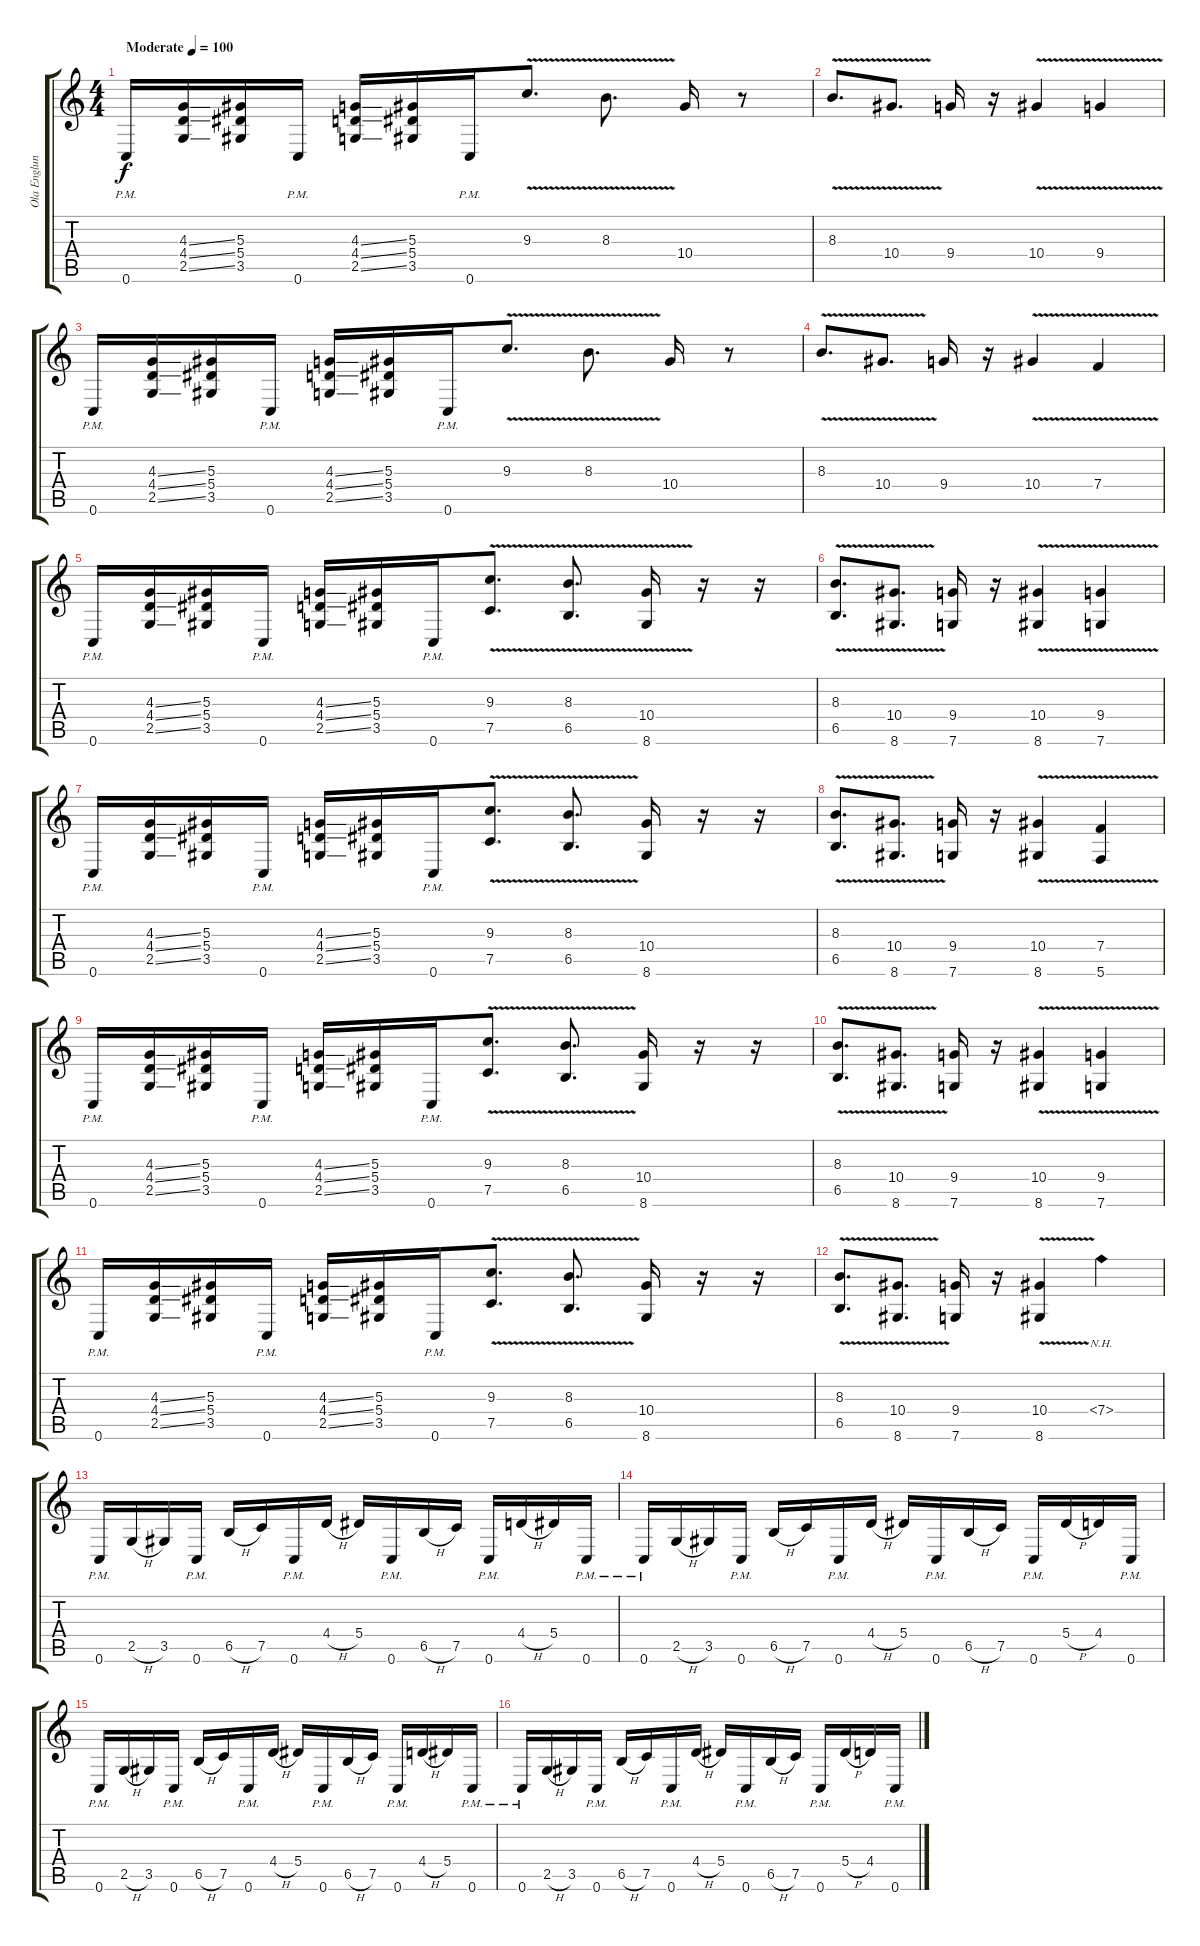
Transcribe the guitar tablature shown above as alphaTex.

\track ("Ola Englund" "Ola Englun") {instrument distortionguitar}
\staff {score tabs}
\tuning (C4 G3 Eb3 Bb2 F2 C2) {hide}
\ts (4 4)
\tempo (100 "Moderate")
\clef g2
\ks c
0.6{pm}.16{dy f instrument distortionguitar} (4.3{ss} 4.4{ss} 2.5{ss}).16 (5.3 5.4 3.5).16 0.6{pm}.16 (4.3{ss} 4.4{ss} 2.5{ss}).16 (5.3 5.4 3.5).16 0.6{pm}.16 9.3{v}.8{d} 8.3{v}.8{d} 10.4.16 r.8 |
8.3{v}.8{d} 10.4{v}.8{d} 9.4.16 r.16 10.4{v}.4 9.4{v}.4 |
0.6{pm}.16 (4.3{ss} 4.4{ss} 2.5{ss}).16 (5.3 5.4 3.5).16 0.6{pm}.16 (4.3{ss} 4.4{ss} 2.5{ss}).16 (5.3 5.4 3.5).16 0.6{pm}.16 9.3{v}.8{d} 8.3{v}.8{d} 10.4.16 r.8 |
8.3{v}.8{d} 10.4{v}.8{d} 9.4.16 r.16 10.4{v}.4 7.4{v}.4 |
0.6{pm}.16 (4.3{ss} 4.4{ss} 2.5{ss}).16 (5.3 5.4 3.5).16 0.6{pm}.16 (4.3{ss} 4.4{ss} 2.5{ss}).16 (5.3 5.4 3.5).16 0.6{pm}.16 (9.3{v} 7.5{v}).8{d} (8.3{v} 6.5{v}).8{d} (10.4 8.6{v}).16 r.16 r.16 |
(8.3{v} 6.5{v}).8{d} (10.4{v} 8.6{v}).8{d} (9.4 7.6).16 r.16 (10.4{v} 8.6{v}).4 (9.4{v} 7.6{v}).4 |
0.6{pm}.16 (4.3{ss} 4.4{ss} 2.5{ss}).16 (5.3 5.4 3.5).16 0.6{pm}.16 (4.3{ss} 4.4{ss} 2.5{ss}).16 (5.3 5.4 3.5).16 0.6{pm}.16 (9.3{v} 7.5{v}).8{d} (8.3{v} 6.5{v}).8{d} (10.4 8.6).16 r.16 r.16 |
(8.3{v} 6.5{v}).8{d} (10.4{v} 8.6{v}).8{d} (9.4 7.6).16 r.16 (10.4{v} 8.6{v}).4 (7.4{v} 5.6{v}).4 |
0.6{pm}.16 (4.3{ss} 4.4{ss} 2.5{ss}).16 (5.3 5.4 3.5).16 0.6{pm}.16 (4.3{ss} 4.4{ss} 2.5{ss}).16 (5.3 5.4 3.5).16 0.6{pm}.16 (9.3{v} 7.5{v}).8{d} (8.3{v} 6.5{v}).8{d} (10.4 8.6).16 r.16 r.16 |
(8.3{v} 6.5{v}).8{d} (10.4{v} 8.6{v}).8{d} (9.4 7.6).16 r.16 (10.4{v} 8.6{v}).4 (9.4{v} 7.6{v}).4 |
0.6{pm}.16 (4.3{ss} 4.4{ss} 2.5{ss}).16 (5.3 5.4 3.5).16 0.6{pm}.16 (4.3{ss} 4.4{ss} 2.5{ss}).16 (5.3 5.4 3.5).16 0.6{pm}.16 (9.3{v} 7.5{v}).8{d} (8.3{v} 6.5{v}).8{d} (10.4 8.6).16 r.16 r.16 |
(8.3{v} 6.5{v}).8{d} (10.4{v} 8.6{v}).8{d} (9.4 7.6).16 r.16 (10.4{v} 8.6{v}).4 7.4{nh}.4 |
0.6{pm}.16 2.5{h}.16 3.5.16 0.6{pm}.16 6.5{h}.16 7.5.16 0.6{pm}.16 4.4{h}.16 5.4.16 0.6{pm}.16 6.5{h}.16 7.5.16 0.6{pm}.16 4.4{h}.16 5.4.16 0.6{pm}.16 |
0.6{pm}.16 2.5{h}.16 3.5.16 0.6{pm}.16 6.5{h}.16 7.5.16 0.6{pm}.16 4.4{h}.16 5.4.16 0.6{pm}.16 6.5{h}.16 7.5.16 0.6{pm}.16 5.4{h}.16 4.4.16 0.6{pm}.16 |
0.6{pm}.16 2.5{h}.16 3.5.16 0.6{pm}.16 6.5{h}.16 7.5.16 0.6{pm}.16 4.4{h}.16 5.4.16 0.6{pm}.16 6.5{h}.16 7.5.16 0.6{pm}.16 4.4{h}.16 5.4.16 0.6{pm}.16 |
0.6{pm}.16 2.5{h}.16 3.5.16 0.6{pm}.16 6.5{h}.16 7.5.16 0.6{pm}.16 4.4{h}.16 5.4.16 0.6{pm}.16 6.5{h}.16 7.5.16 0.6{pm}.16 5.4{h}.16 4.4.16 0.6{pm}.16
